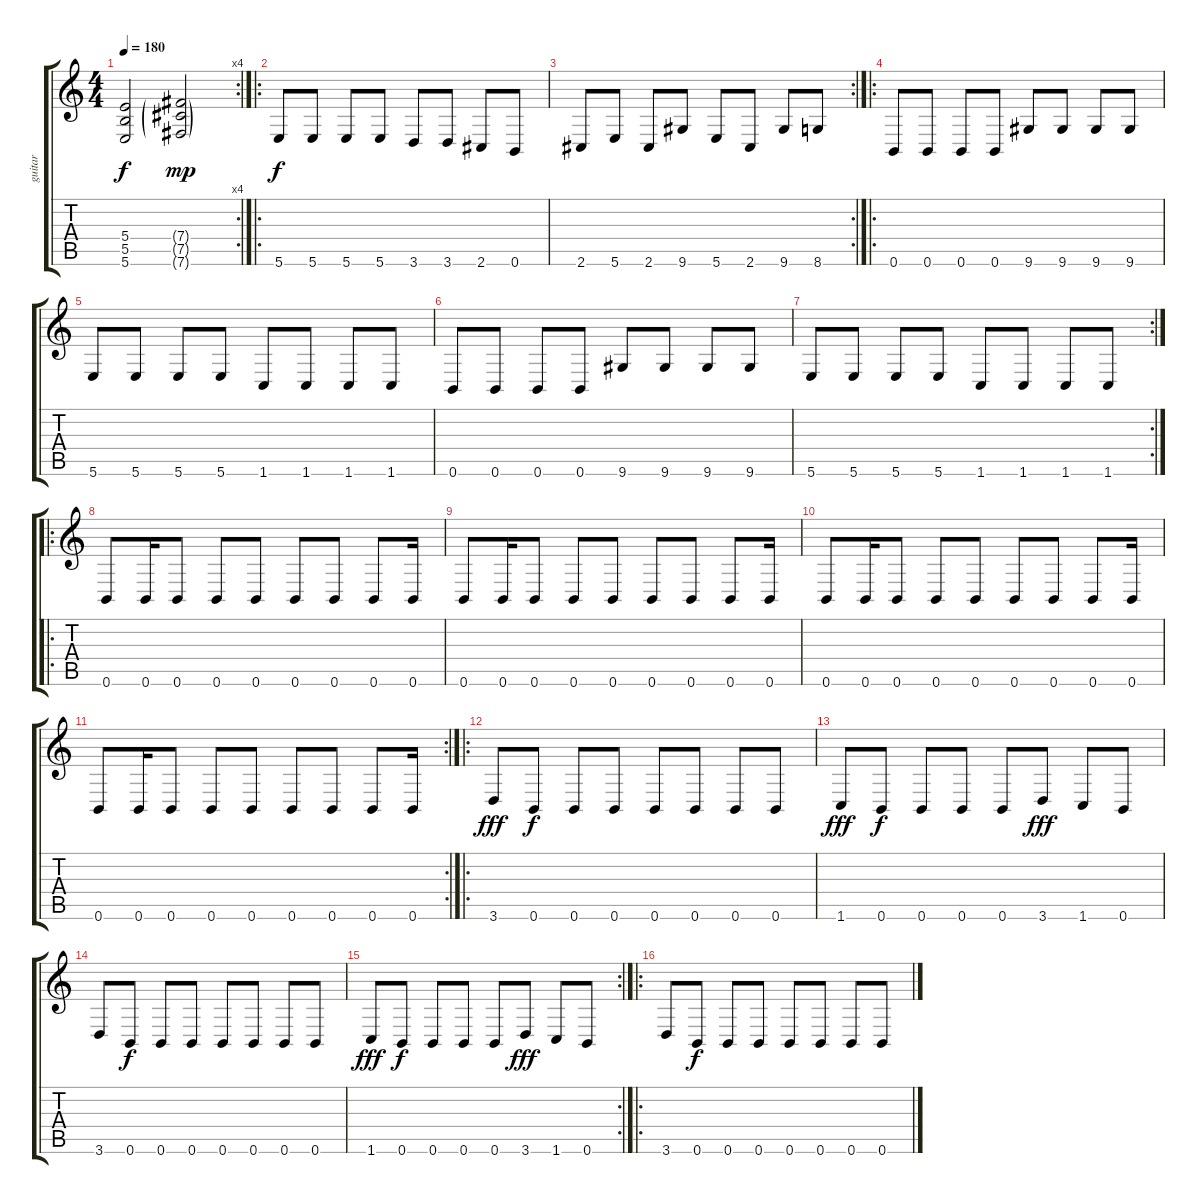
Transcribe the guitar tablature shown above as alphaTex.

\track ("guitar" "guitar") {instrument distortionguitar}
\staff {score tabs}
\tuning (Db4 Ab3 E3 B2 Gb2 B1) {hide}
\rc 4
\ts (4 4)
\tempo 180
\clef g2
\ks c
(5.4 5.5 5.6).2{dy f} (7.4{g} 7.5{g} 7.6{g}).2{dy mp} |
\ro
5.6.8{dy f} 5.6.8 5.6.8 5.6.8 3.6.8 3.6.8 2.6.8 0.6.8 |
\rc 2
2.6.8 5.6.8 2.6.8 9.6.8 5.6.8 2.6.8 9.6.8 8.6.8 |
\ro
0.6.8 0.6.8 0.6.8 0.6.8 9.6.8 9.6.8 9.6.8 9.6.8 |
5.6.8 5.6.8 5.6.8 5.6.8 1.6.8 1.6.8 1.6.8 1.6.8 |
0.6.8 0.6.8 0.6.8 0.6.8 9.6.8 9.6.8 9.6.8 9.6.8 |
\rc 2
5.6.8 5.6.8 5.6.8 5.6.8 1.6.8 1.6.8 1.6.8 1.6.8 |
\ro
0.6.8 0.6.16 0.6.8 0.6.8 0.6.8 0.6.8 0.6.8 0.6.8 0.6.16 |
0.6.8 0.6.16 0.6.8 0.6.8 0.6.8 0.6.8 0.6.8 0.6.8 0.6.16 |
0.6.8 0.6.16 0.6.8 0.6.8 0.6.8 0.6.8 0.6.8 0.6.8 0.6.16 |
\rc 2
0.6.8 0.6.16 0.6.8 0.6.8 0.6.8 0.6.8 0.6.8 0.6.8 0.6.16 |
\ro
3.6.8{dy fff} 0.6.8{dy f} 0.6.8 0.6.8 0.6.8 0.6.8 0.6.8 0.6.8 |
1.6.8{dy fff} 0.6.8{dy f} 0.6.8 0.6.8 0.6.8 3.6.8{dy fff} 1.6.8 0.6.8 |
3.6.8 0.6.8{dy f} 0.6.8 0.6.8 0.6.8 0.6.8 0.6.8 0.6.8 |
\rc 2
1.6.8{dy fff} 0.6.8{dy f} 0.6.8 0.6.8 0.6.8 3.6.8{dy fff} 1.6.8 0.6.8 |
\ro
3.6.8 0.6.8{dy f} 0.6.8 0.6.8 0.6.8 0.6.8 0.6.8 0.6.8
